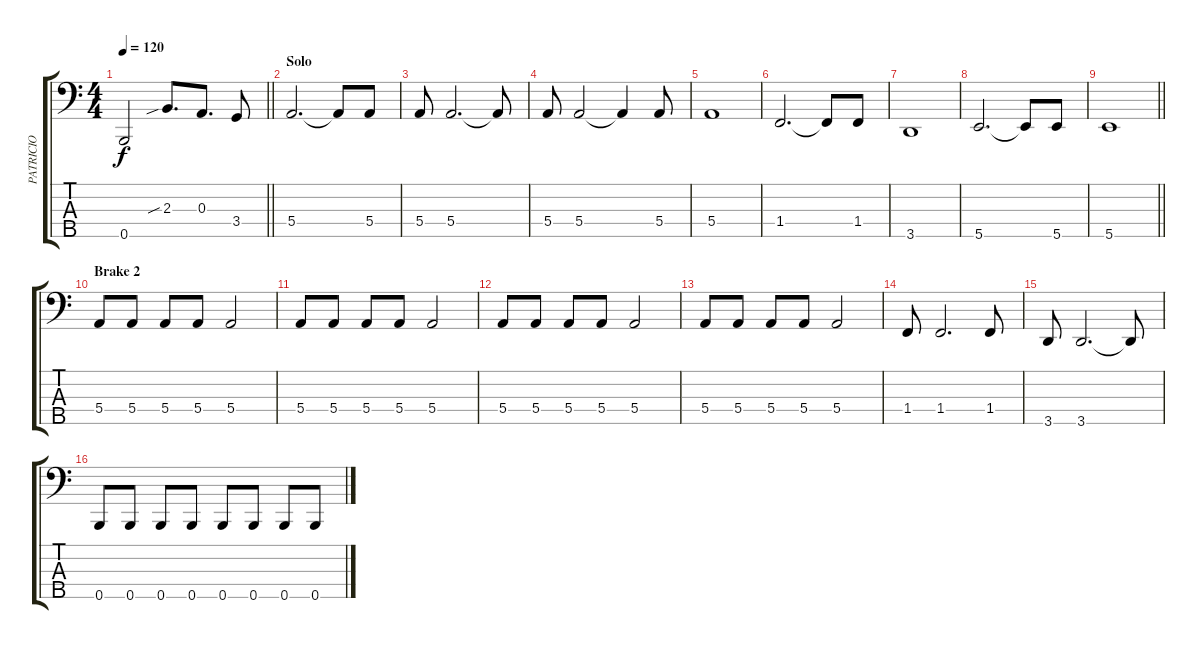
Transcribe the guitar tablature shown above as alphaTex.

\track ("PATRICIO" "PATRICIO") {instrument electricbassfinger}
\staff {score tabs}
\tuning (G2 D2 A1 E1 B0) {hide}
\ts (4 4)
\tempo 120
\clef f4
\barLineRight lightlight
\ks c
0.5.2{dy f} 2.3{sib}.8{d} 0.3.8{d} 3.4.8 |
\section ("" "Solo")
5.4.2{d} 5.4{t}.8 5.4.8 |
5.4.8 5.4.2{d} 5.4{t}.8 |
5.4.8 5.4.2 5.4{t}.4 5.4.8 |
5.4.1 |
1.4.2{d} 1.4{t}.8 1.4.8 |
3.5.1 |
5.5.2{d} 5.5{t}.8 5.5.8 |
\barLineRight lightlight
5.5.1 |
\section ("" "Brake 2")
5.4.8 5.4.8 5.4.8 5.4.8 5.4.2 |
5.4.8 5.4.8 5.4.8 5.4.8 5.4.2 |
5.4.8 5.4.8 5.4.8 5.4.8 5.4.2 |
5.4.8 5.4.8 5.4.8 5.4.8 5.4.2 |
1.4.8 1.4.2{d} 1.4.8 |
3.5.8 3.5.2{d} 3.5{t}.8 |
0.5.8 0.5.8 0.5.8 0.5.8 0.5.8 0.5.8 0.5.8 0.5.8
